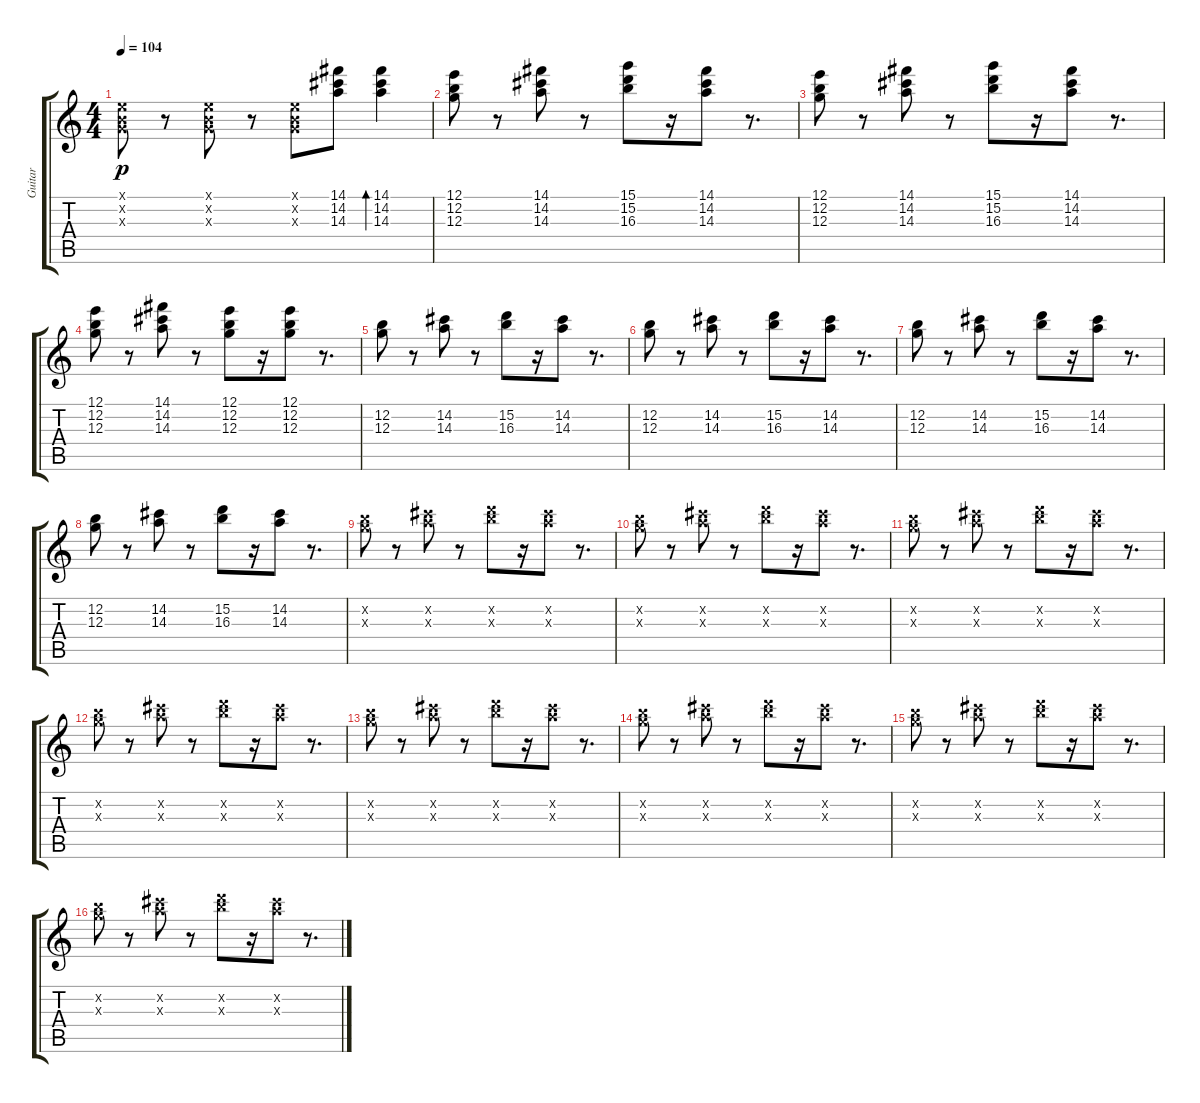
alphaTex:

\track ("Guitar" "Guitar") {instrument electricguitarjazz}
\staff {score tabs}
\tuning (E4 B3 G3 D3 A2 E2) {hide}
\ts (4 4)
\tempo 104
\clef g2
\ks c
(0.1{x} 0.2{x} 0.3{x}).8{dy p} r.8 (0.1{x} 0.2{x} 0.3{x}).8 r.8 (0.1{x} 0.2{x} 0.3{x}).8 (14.1 14.2 14.3).8 (14.1 14.2 14.3).4{bd 240} |
(12.1 12.2 12.3).8 r.8 (14.1 14.2 14.3).8 r.8 (15.1 15.2 16.3).8 r.16 (14.1 14.2 14.3).8 r.8{d} |
(12.1 12.2 12.3).8 r.8 (14.1 14.2 14.3).8 r.8 (15.1 15.2 16.3).8 r.16 (14.1 14.2 14.3).8 r.8{d} |
(12.1 12.2 12.3).8 r.8 (14.1 14.2 14.3).8 r.8 (12.1 12.2 12.3).8 r.16 (12.1 12.2 12.3).8 r.8{d} |
(12.2 12.3).8 r.8 (14.2 14.3).8 r.8 (15.2 16.3).8 r.16 (14.2 14.3).8 r.8{d} |
(12.2 12.3).8 r.8 (14.2 14.3).8 r.8 (15.2 16.3).8 r.16 (14.2 14.3).8 r.8{d} |
(12.2 12.3).8 r.8 (14.2 14.3).8 r.8 (15.2 16.3).8 r.16 (14.2 14.3).8 r.8{d} |
(12.2 12.3).8 r.8 (14.2 14.3).8 r.8 (15.2 16.3).8 r.16 (14.2 14.3).8 r.8{d} |
(12.2{x} 12.3{x}).8 r.8 (14.2{x} 14.3{x}).8 r.8 (15.2{x} 16.3{x}).8 r.16 (14.2{x} 14.3{x}).8 r.8{d} |
(12.2{x} 12.3{x}).8 r.8 (14.2{x} 14.3{x}).8 r.8 (15.2{x} 16.3{x}).8 r.16 (14.2{x} 14.3{x}).8 r.8{d} |
(12.2{x} 12.3{x}).8 r.8 (14.2{x} 14.3{x}).8 r.8 (15.2{x} 16.3{x}).8 r.16 (14.2{x} 14.3{x}).8 r.8{d} |
(12.2{x} 12.3{x}).8 r.8 (14.2{x} 14.3{x}).8 r.8 (15.2{x} 16.3{x}).8 r.16 (14.2{x} 14.3{x}).8 r.8{d} |
(12.2{x} 12.3{x}).8 r.8 (14.2{x} 14.3{x}).8 r.8 (15.2{x} 16.3{x}).8 r.16 (14.2{x} 14.3{x}).8 r.8{d} |
(12.2{x} 12.3{x}).8 r.8 (14.2{x} 14.3{x}).8 r.8 (15.2{x} 16.3{x}).8 r.16 (14.2{x} 14.3{x}).8 r.8{d} |
(12.2{x} 12.3{x}).8 r.8 (14.2{x} 14.3{x}).8 r.8 (15.2{x} 16.3{x}).8 r.16 (14.2{x} 14.3{x}).8 r.8{d} |
(12.2{x} 12.3{x}).8 r.8 (14.2{x} 14.3{x}).8 r.8 (15.2{x} 16.3{x}).8 r.16 (14.2{x} 14.3{x}).8 r.8{d}
